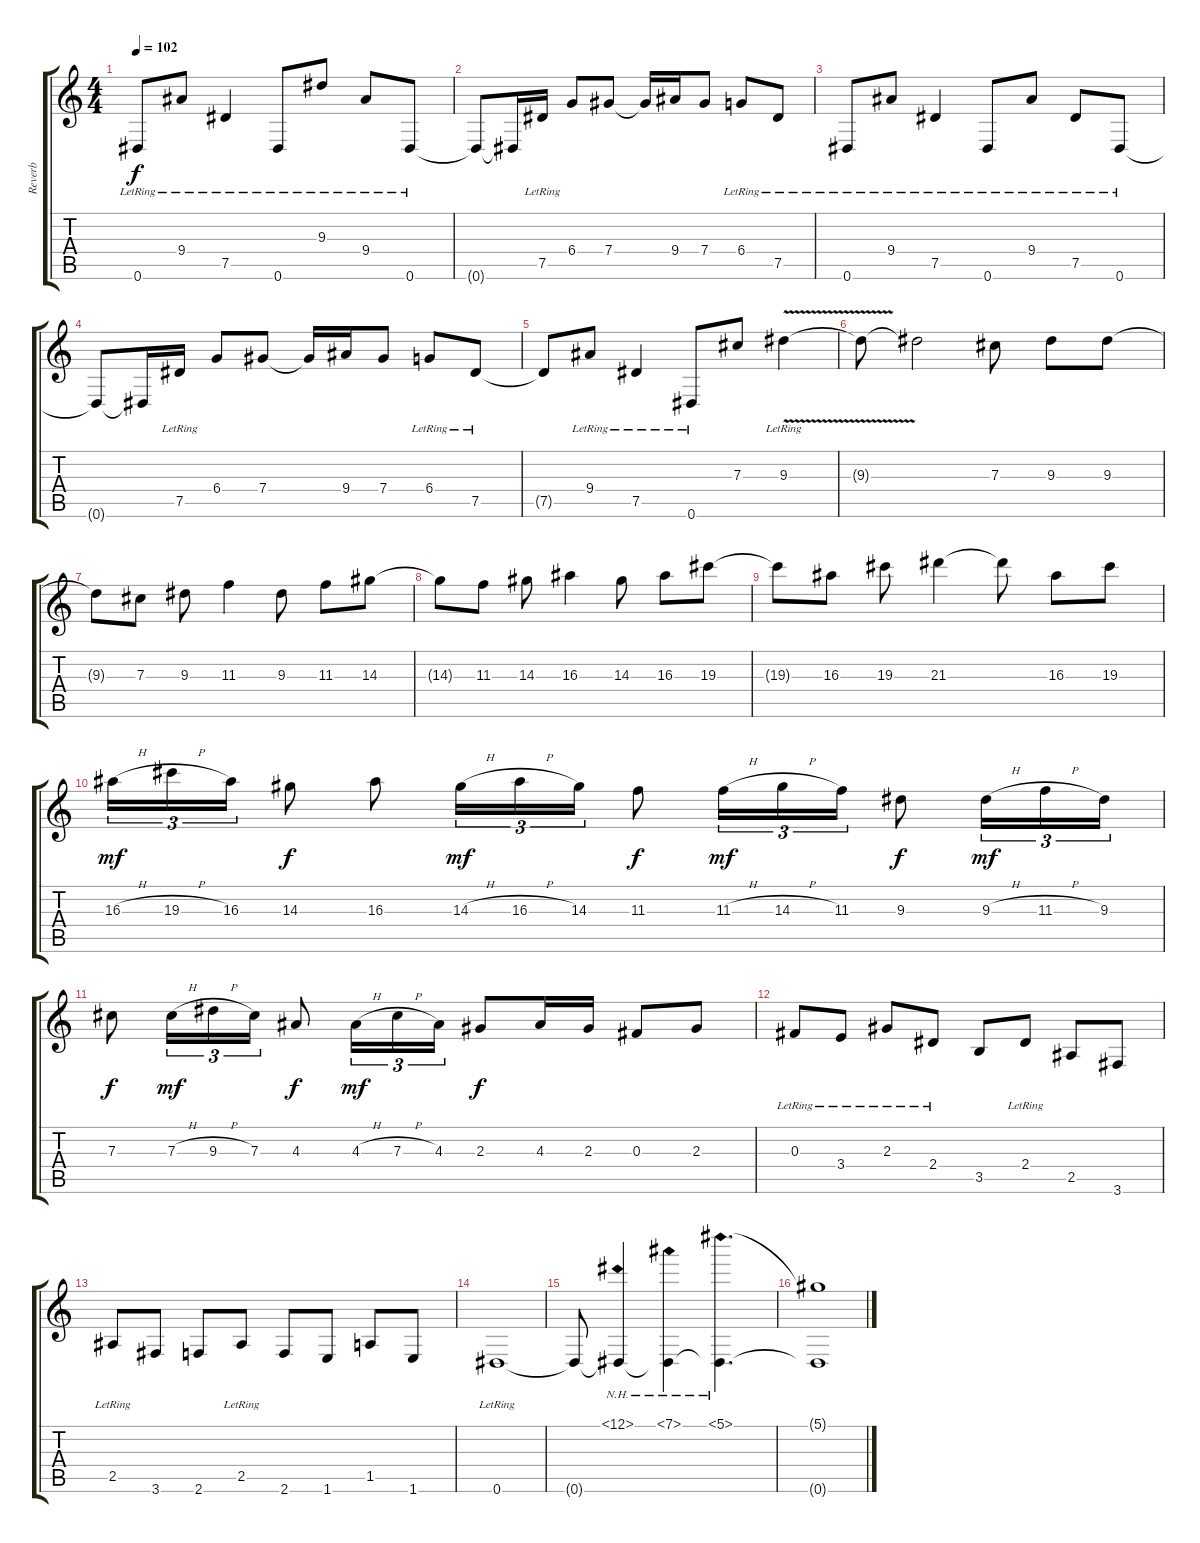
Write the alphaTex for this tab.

\track ("Reverb" "Reverb") {instrument electricguitarjazz}
\staff {score tabs}
\tuning (Eb4 Bb3 Gb3 Db3 Ab2 Eb2) {hide}
\ts (4 4)
\tempo 102
\clef g2
\ks c
0.6{lr}.8{dy f} 9.4{lr}.8 7.5{lr}.4 0.6{lr}.8 9.3{lr}.8 9.4{lr}.8 0.6{lr}.8 |
0.6{t}.8 0.6{t}.16 7.5{lr}.16 6.4.8 7.4.8 7.4{t}.16 9.4.16 7.4.8 6.4{lr}.8 7.5{lr}.8 |
0.6{lr}.8 9.4{lr}.8 7.5{lr}.4 0.6{lr}.8 9.4{lr}.8 7.5{lr}.8 0.6{lr}.8 |
0.6{t}.8 0.6{t}.16 7.5{lr}.16 6.4.8 7.4.8 7.4{t}.16 9.4.16 7.4.8 6.4{lr}.8 7.5{lr}.8 |
7.5{t}.8 9.4{lr}.8 7.5{lr}.4 0.6{lr}.8 7.3.8 9.3{v lr}.4 |
9.3{t}.8 9.3{t}.2 7.3.8 9.3.8 9.3.8 |
9.3{t}.8 7.3.8 9.3.8 11.3.4 9.3.8 11.3.8 14.3.8 |
14.3{t}.8 11.3.8 14.3.8 16.3.4 14.3.8 16.3.8 19.3.8 |
19.3{t}.8 16.3.8 19.3.8 21.3.4 21.3{t}.8 16.3.8 19.3.8 |
16.3{h}.16{tu (3 2) dy mf} 19.3{h}.16{tu (3 2)} 16.3.16{tu (3 2)} 14.3.8{dy f} 16.3.8 14.3{h}.16{tu (3 2) dy mf} 16.3{h}.16{tu (3 2)} 14.3.16{tu (3 2)} 11.3.8{dy f} 11.3{h}.16{tu (3 2) dy mf} 14.3{h}.16{tu (3 2)} 11.3.16{tu (3 2)} 9.3.8{dy f} 9.3{h}.16{tu (3 2) dy mf} 11.3{h}.16{tu (3 2)} 9.3.16{tu (3 2)} |
7.3.8{dy f} 7.3{h}.16{tu (3 2) dy mf} 9.3{h}.16{tu (3 2)} 7.3.16{tu (3 2)} 4.3.8{dy f} 4.3{h}.16{tu (3 2) dy mf} 7.3{h}.16{tu (3 2)} 4.3.16{tu (3 2)} 2.3.8{dy f} 4.3.16 2.3.16 0.3.8 2.3.8 |
0.3{lr}.8 3.4{lr}.8 2.3{lr}.8 2.4{lr}.8 3.5.8 2.4{lr}.8 2.5.8 3.6.8 |
2.5{lr}.8 3.6.8 2.6.8 2.5{lr}.8 2.6.8 1.6.8 1.5.8 1.6.8 |
0.6{lr}.1 |
0.6{t}.8 (12.1{nh} 0.6{t}).4 (7.1{nh} 0.6{t}).4 (5.1{nh} 0.6{t}).4{d} |
(5.1{t} 0.6{t}).1
